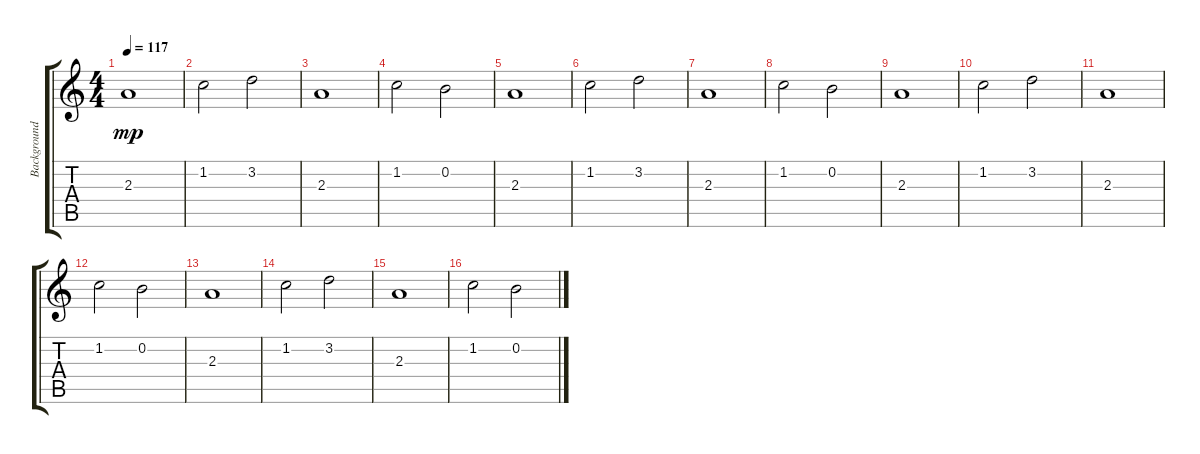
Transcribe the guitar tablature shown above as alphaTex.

\track ("Background Vocals" "Background") {instrument acousticguitarnylon}
\staff {score tabs}
\tuning (E4 B3 G3 D3 A2 E2) {hide}
\ts (4 4)
\tempo 117
\clef g2
\ks c
2.3.1{dy mp} |
1.2.2 3.2.2 |
2.3.1 |
1.2.2 0.2.2 |
2.3.1 |
1.2.2 3.2.2 |
2.3.1 |
1.2.2 0.2.2 |
2.3.1 |
1.2.2 3.2.2 |
2.3.1 |
1.2.2 0.2.2 |
2.3.1 |
1.2.2 3.2.2 |
2.3.1 |
1.2.2 0.2.2
